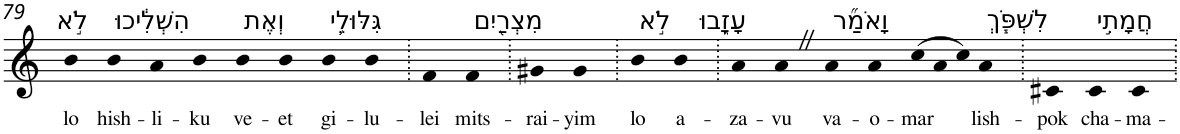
**kern	**text
*part1	*part1
*staff1	*staff1
*I"Piano	*
*I'Pno	*
!!LO:PB:g=z
*clefG2	*
*k[]	*
=79	=79
!LO:TX:a:t=לֹ֣א	!
!	!LO:LY:b
4b	lo
!LO:TX:a:t=הִשְׁלִ֔יכוּ	!
!	!LO:LY:b
4b	hish-
!	!LO:LY:b
4a	-li-
!	!LO:LY:b
4b	-ku
!LO:TX:a:t=וְאֶת	!
!	!LO:LY:b
4b	ve-
!	!LO:LY:b
4b	-et
!LO:TX:a:t=גִּלּוּלֵ֥י	!
!	!LO:LY:b
4b	gi-
!	!LO:LY:b
4b	-lu-
=80.	=80.
!	!LO:LY:b
4f	-lei
!LO:TX:a:t=מִצְרַ֖יִם	!
!	!LO:LY:b
4f	mits-
=81.	=81.
!	!LO:LY:b
4g#X	-rai-
!	!LO:LY:b
4g#	-yim
=82.	=82.
!LO:TX:a:t=לֹ֣א	!
!	!LO:LY:b
4b	lo
!LO:TX:a:t=עָזָ֑בוּ	!
!	!LO:LY:b
4b	a-
=83.	=83.
!	!LO:LY:b
4a	-za-
!	!LO:LY:b
4aZ	-vu
!LO:TX:a:t=וָאֹמַ֞ר	!
!	!LO:LY:b
4a	va-
!	!LO:LY:b
4a	-o-
*Xtuplet	*
!	!LO:LY:b
(>12cc	-mar
12a	.
12cc)	.
!LO:TX:a:t=לִשְׁפֹּ֧ךְ	!
!	!LO:LY:b
4a	lish-
=84.	=84.
!	!LO:LY:b
4c#X	-pok
!LO:TX:a:t=חֲמָתִ֣י	!
!	!LO:LY:b
4c#	cha-
!	!LO:LY:b
4c#	-ma-
=.	=.
*-	*-
